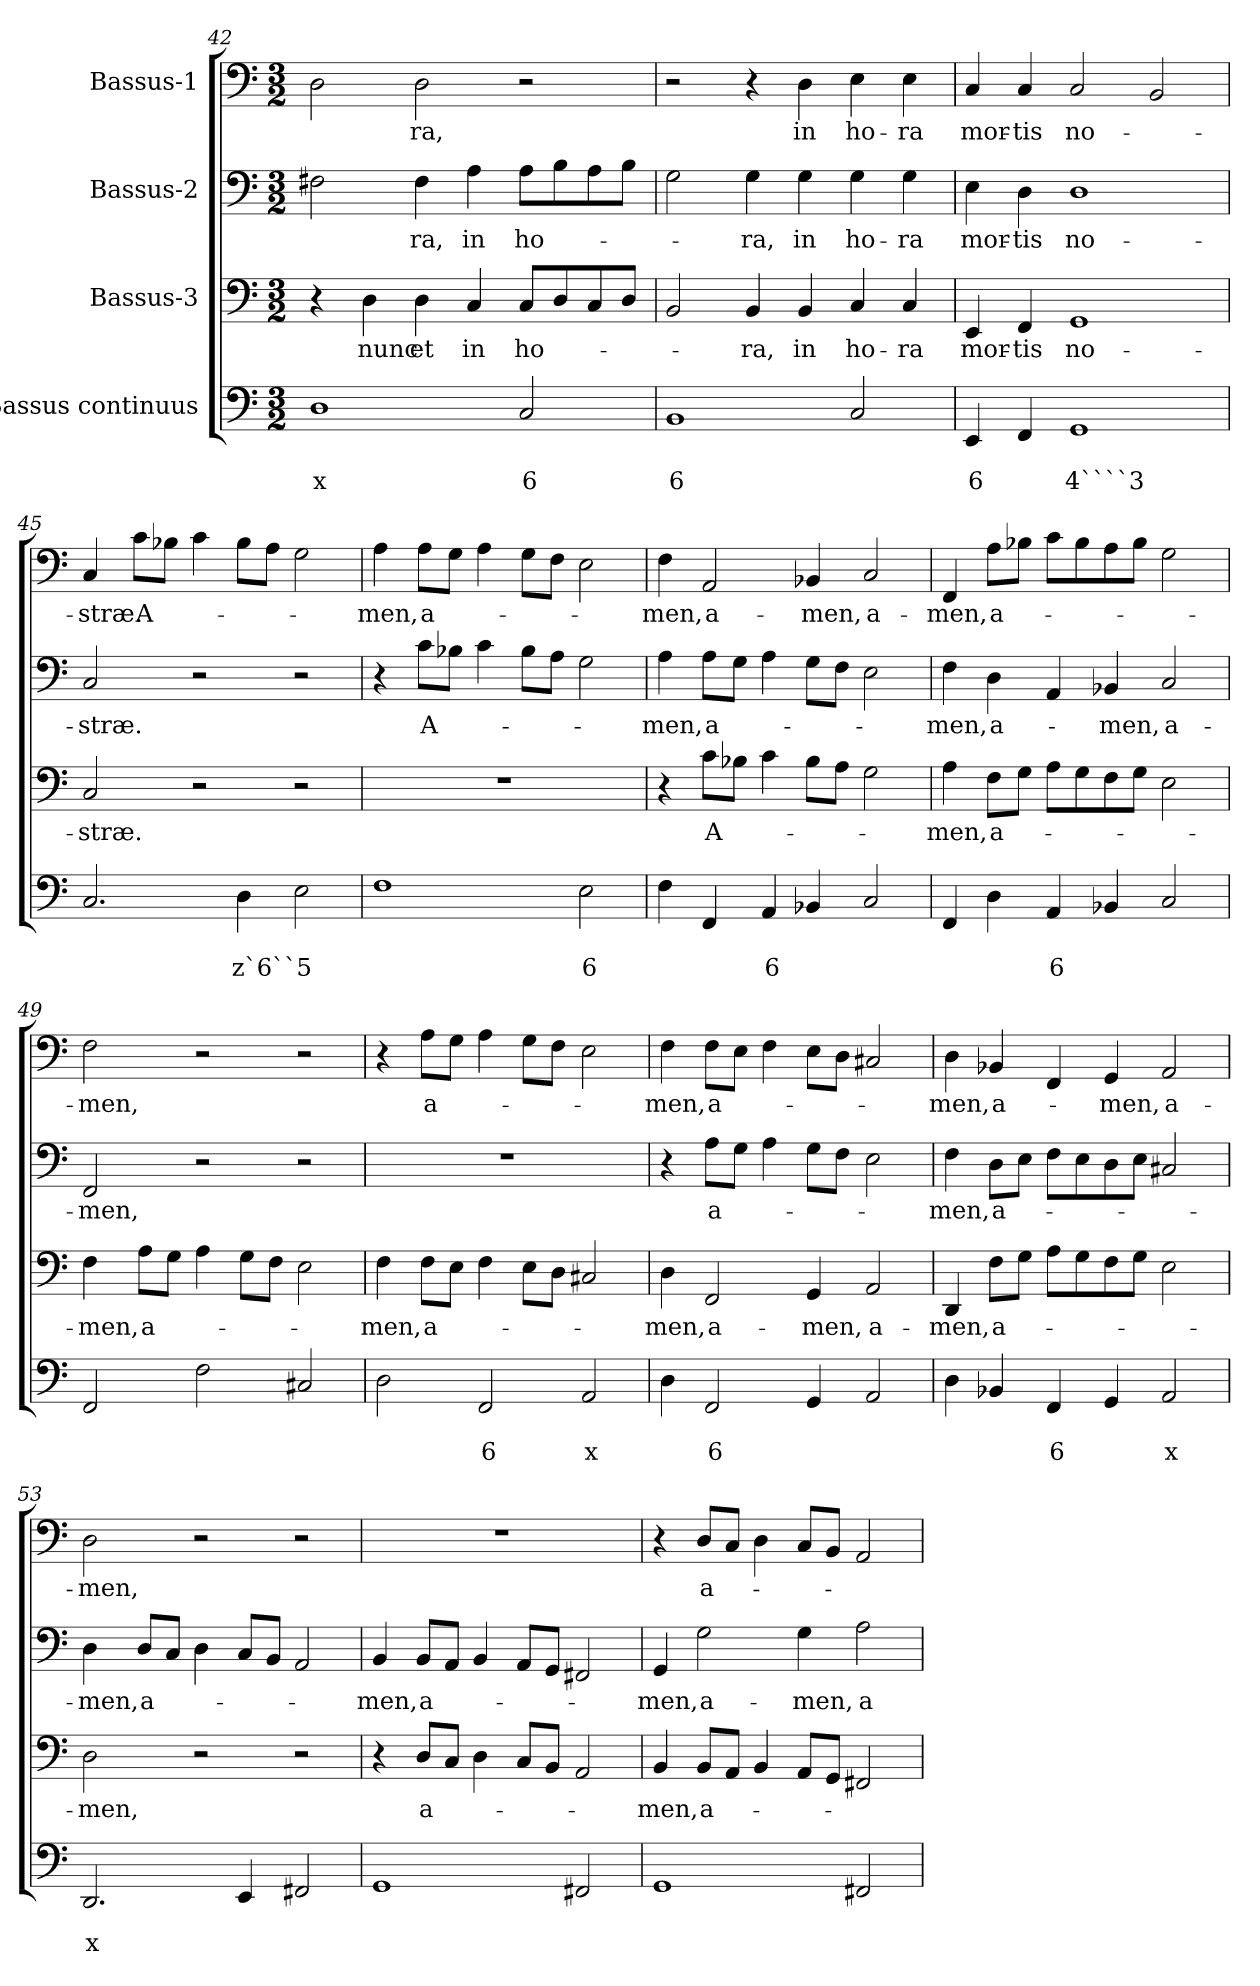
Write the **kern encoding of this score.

**kern	**text	**text	**kern	**text	**kern	**text	**kern	**text
*part4	*part4	*part4	*part3	*part3	*part2	*part2	*part1	*part1
*staff4	*staff4	*staff4	*staff3	*staff3	*staff2	*staff2	*staff1	*staff1
*I"Bassus continuus	*	*	*I"Bassus-3	*	*I"Bassus-2	*	*I"Bassus-1	*
*clefF4	*	*	*clefF4	*	*clefF4	*	*clefF4	*
*k[]	*	*	*k[]	*	*k[]	*	*k[]	*
*C:	*	*	*C:	*	*C:	*	*C:	*
*M3/2	*	*	*M3/2	*	*M3/2	*	*M3/2	*
=42	=42	=42	=42	=42	=42	=42	=42	=42
!	!	!LO:LY:b	!	!	!	!	!	!
1D	.	x	4r	.	2F#X\	.	2D\	.
!	!	!	!	!LO:LY:b	!	!	!	!
.	.	.	4D\	nunc	.	.	.	.
!	!	!	!	!LO:LY:b	!	!LO:LY:b	!	!LO:LY:b
.	.	.	4D\	et	4F#\	-ra,	2D\	-ra,
!	!	!	!	!LO:LY:b	!	!LO:LY:b	!	!
.	.	.	4C/	in	4A\	in	.	.
!	!	!LO:LY:b	!	!LO:LY:b	!	!LO:LY:b	!	!
2C/	.	6	8C/L	ho-	8A\L	ho-	2r	.
.	.	.	8D/	.	8B\	.	.	.
.	.	.	8C/	.	8A\	.	.	.
.	.	.	8D/J	.	8B\J	.	.	.
=43	=43	=43	=43	=43	=43	=43	=43	=43
!	!	!LO:LY:b	!	!	!	!	!	!
1BB	.	6	2BB/	.	2G\	.	2r	.
!	!	!	!	!LO:LY:b	!	!LO:LY:b	!	!
.	.	.	4BB/	-ra,	4G\	-ra,	4r	.
!	!	!	!	!LO:LY:b	!	!LO:LY:b	!	!LO:LY:b
.	.	.	4BB/	in	4G\	in	4D\	in
!	!	!	!	!LO:LY:b	!	!LO:LY:b	!	!LO:LY:b
2C/	.	.	4C/	ho-	4G\	ho-	4E\	ho-
!	!	!	!	!LO:LY:b	!	!LO:LY:b	!	!LO:LY:b
.	.	.	4C/	-ra	4G\	-ra	4E\	-ra
!!LO:LB:g=z
=44	=44	=44	=44	=44	=44	=44	=44	=44
!	!	!LO:LY:b	!	!LO:LY:b	!	!LO:LY:b	!	!LO:LY:b
4EE/	.	6	4EE/	mor-	4E\	mor-	4C/	mor-
!	!	!	!	!LO:LY:b	!	!LO:LY:b	!	!LO:LY:b
4FF/	.	.	4FF/	-tis	4D\	-tis	4C/	-tis
!	!	!LO:LY:b	!	!LO:LY:b	!	!LO:LY:b	!	!LO:LY:b
1GG	.	4````3	1GG	no-	1D	no-	2C/	no-
.	.	.	.	.	.	.	2BB/	.
=45	=45	=45	=45	=45	=45	=45	=45	=45
!	!	!	!	!LO:LY:b	!	!LO:LY:b	!	!LO:LY:b
2.C/	.	.	2C/	-stræ.	2C/	-stræ.	4C/	-stræ.
!	!	!	!	!	!	!	!	!LO:LY:b
.	.	.	.	.	.	.	8c\L	A-
.	.	.	.	.	.	.	8B-X\J	.
.	.	.	2r	.	2r	.	4c\	.
!	!	!LO:LY:b	!	!	!	!	!	!
4D\	.	z`6``5	.	.	.	.	8B-\L	.
.	.	.	.	.	.	.	8A\J	.
2E\	.	.	2r	.	2r	.	2G\	.
=46	=46	=46	=46	=46	=46	=46	=46	=46
!	!	!	!	!	!	!	!	!LO:LY:b
1F	.	.	1.r	.	4r	.	4A\	-men,
!	!	!	!	!	!	!LO:LY:b	!	!LO:LY:b
.	.	.	.	.	8c\L	A-	8A\L	a-
.	.	.	.	.	8B-X\J	.	8G\J	.
.	.	.	.	.	4c\	.	4A\	.
.	.	.	.	.	8B-\L	.	8G\L	.
.	.	.	.	.	8A\J	.	8F\J	.
!	!	!LO:LY:b	!	!	!	!	!	!
2E\	.	6	.	.	2G\	.	2E\	.
=47	=47	=47	=47	=47	=47	=47	=47	=47
!	!	!	!	!	!	!LO:LY:b	!	!LO:LY:b
4F\	.	.	4r	.	4A\	-men,	4F\	-men,
!	!	!	!	!LO:LY:b	!	!LO:LY:b	!	!LO:LY:b
4FF/	.	.	8c\L	A-	8A\L	a-	2AA/	a-
.	.	.	8B-X\J	.	8G\J	.	.	.
!	!	!LO:LY:b	!	!	!	!	!	!
4AA/	.	6	4c\	.	4A\	.	.	.
!	!	!	!	!	!	!	!	!LO:LY:b
4BB-X/	.	.	8B-\L	.	8G\L	.	4BB-X/	-men,
.	.	.	8A\J	.	8F\J	.	.	.
!	!	!	!	!	!	!	!	!LO:LY:b
2C/	.	.	2G\	.	2E\	.	2C/	a-
=48	=48	=48	=48	=48	=48	=48	=48	=48
!	!	!	!	!LO:LY:b	!	!LO:LY:b	!	!LO:LY:b
4FF/	.	.	4A\	-men,	4F\	-men,	4FF/	-men,
!	!	!	!	!LO:LY:b	!	!LO:LY:b	!	!LO:LY:b
4D\	.	.	8F\L	a-	4D\	a-	8A\L	a-
.	.	.	8G\J	.	.	.	8B-X\J	.
!	!	!LO:LY:b	!	!	!	!	!	!
4AA/	.	6	8A\L	.	4AA/	.	8c\L	.
.	.	.	8G\	.	.	.	8B-\	.
!	!	!	!	!	!	!LO:LY:b	!	!
4BB-X/	.	.	8F\	.	4BB-X/	-men,	8A\	.
.	.	.	8G\J	.	.	.	8B-\J	.
!	!	!	!	!	!	!LO:LY:b	!	!
2C/	.	.	2E\	.	2C/	a-	2G\	.
!!LO:PB:g=z
=49	=49	=49	=49	=49	=49	=49	=49	=49
!	!	!	!	!LO:LY:b	!	!LO:LY:b	!	!LO:LY:b
2FF/	.	.	4F\	-men,	2FF/	-men,	2F\	-men,
!	!	!	!	!LO:LY:b	!	!	!	!
.	.	.	8A\L	a-	.	.	.	.
.	.	.	8G\J	.	.	.	.	.
2F\	.	.	4A\	.	2r	.	2r	.
.	.	.	8G\L	.	.	.	.	.
.	.	.	8F\J	.	.	.	.	.
2C#X/	.	.	2E\	.	2r	.	2r	.
=50	=50	=50	=50	=50	=50	=50	=50	=50
!	!	!	!	!LO:LY:b	!	!	!	!
2D\	.	.	4F\	-men,	1.r	.	4r	.
!	!	!	!	!LO:LY:b	!	!	!	!LO:LY:b
.	.	.	8F\L	a-	.	.	8A\L	a-
.	.	.	8E\J	.	.	.	8G\J	.
!	!	!LO:LY:b	!	!	!	!	!	!
2FF/	.	6	4F\	.	.	.	4A\	.
.	.	.	8E\L	.	.	.	8G\L	.
.	.	.	8D\J	.	.	.	8F\J	.
!	!	!LO:LY:b	!	!	!	!	!	!
2AA/	.	x	2C#X/	.	.	.	2E\	.
=51	=51	=51	=51	=51	=51	=51	=51	=51
!	!	!	!	!LO:LY:b	!	!	!	!LO:LY:b
4D\	.	.	4D\	-men,	4r	.	4F\	-men,
!	!	!LO:LY:b	!	!LO:LY:b	!	!LO:LY:b	!	!LO:LY:b
2FF/	.	6	2FF/	a-	8A\L	a-	8F\L	a-
.	.	.	.	.	8G\J	.	8E\J	.
.	.	.	.	.	4A\	.	4F\	.
!	!	!	!	!LO:LY:b	!	!	!	!
4GG/	.	.	4GG/	-men,	8G\L	.	8E\L	.
.	.	.	.	.	8F\J	.	8D\J	.
!	!	!	!	!LO:LY:b	!	!	!	!
2AA/	.	.	2AA/	a-	2E\	.	2C#X/	.
=52	=52	=52	=52	=52	=52	=52	=52	=52
!	!	!	!	!LO:LY:b	!	!LO:LY:b	!	!LO:LY:b
4D\	.	.	4DD/	-men,	4F\	-men,	4D\	-men,
!	!	!	!	!LO:LY:b	!	!LO:LY:b	!	!LO:LY:b
4BB-X/	.	.	8F\L	a-	8D\L	a-	4BB-X/	a-
.	.	.	8G\J	.	8E\J	.	.	.
!	!	!LO:LY:b	!	!	!	!	!	!
4FF/	.	6	8A\L	.	8F\L	.	4FF/	.
.	.	.	8G\	.	8E\	.	.	.
!	!	!	!	!	!	!	!	!LO:LY:b
4GG/	.	.	8F\	.	8D\	.	4GG/	-men,
.	.	.	8G\J	.	8E\J	.	.	.
!	!	!LO:LY:b	!	!	!	!	!	!LO:LY:b
2AA/	.	x	2E\	.	2C#X/	.	2AA/	a-
=53	=53	=53	=53	=53	=53	=53	=53	=53
!	!	!LO:LY:b	!	!LO:LY:b	!	!LO:LY:b	!	!LO:LY:b
2.DD/	.	x	2D\	-men,	4D\	-men,	2D\	-men,
!	!	!	!	!	!	!LO:LY:b	!	!
.	.	.	.	.	8D/L	a-	.	.
.	.	.	.	.	8C/J	.	.	.
.	.	.	2r	.	4D\	.	2r	.
4EE/	.	.	.	.	8C/L	.	.	.
.	.	.	.	.	8BB/J	.	.	.
2FF#X/	.	.	2r	.	2AA/	.	2r	.
!!LO:LB:g=z
=54	=54	=54	=54	=54	=54	=54	=54	=54
!	!	!	!	!	!	!LO:LY:b	!	!
1GG	.	.	4r	.	4BB/	-men,	1.r	.
!	!	!	!	!LO:LY:b	!	!LO:LY:b	!	!
.	.	.	8D/L	a-	8BB/L	a-	.	.
.	.	.	8C/J	.	8AA/J	.	.	.
.	.	.	4D\	.	4BB/	.	.	.
.	.	.	8C/L	.	8AA/L	.	.	.
.	.	.	8BB/J	.	8GG/J	.	.	.
2FF#X/	.	.	2AA/	.	2FF#X/	.	.	.
=55	=55	=55	=55	=55	=55	=55	=55	=55
!	!	!	!	!LO:LY:b	!	!LO:LY:b	!	!
1GG	.	.	4BB/	-men,	4GG/	-men,	4r	.
!	!	!	!	!LO:LY:b	!	!LO:LY:b	!	!LO:LY:b
.	.	.	8BB/L	a-	2G\	a-	8D/L	a-
.	.	.	8AA/J	.	.	.	8C/J	.
.	.	.	4BB/	.	.	.	4D\	.
!	!	!	!	!	!	!LO:LY:b	!	!
.	.	.	8AA/L	.	4G\	-men,	8C/L	.
.	.	.	8GG/J	.	.	.	8BB/J	.
!	!	!	!	!	!	!LO:LY:b	!	!
2FF#X/	.	.	2FF#X/	.	2A\	a-	2AA/	.
=	=	=	=	=	=	=	=	=
*-	*-	*-	*-	*-	*-	*-	*-	*-
